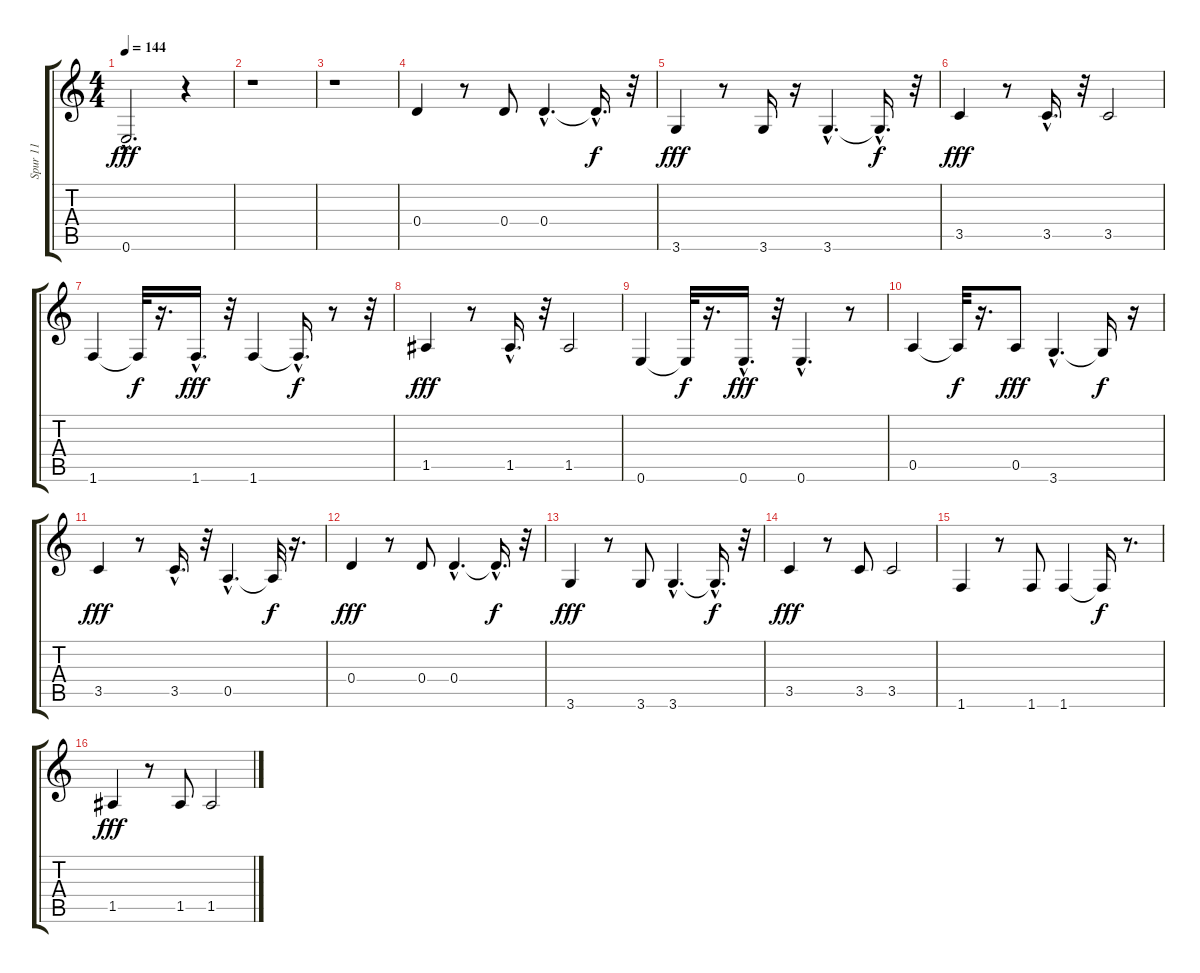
\track ("Spur 11" "Spur 11") {instrument electricbassfinger}
\staff {score tabs}
\tuning (E4 B3 G3 D3 A2 E2) {hide}
\ts (4 4)
\tempo 144
\clef g2
\ks c
0.6{hac}.2{d dy fff} r.4 |
r.1 |
r.1 |
0.4.4 r.8 0.4.8 0.4{hac}.4{d} 0.4{hac t}.16{d dy f} r.32 |
3.6.4{dy fff} r.8 3.6.16 r.16 3.6{hac}.4{d} 3.6{hac t}.16{d dy f} r.32 |
3.5.4{dy fff} r.8 3.5{hac}.16{d} r.32 3.5.2 |
1.6.4 1.6{t}.32{dy f} r.16{d} 1.6{hac}.16{d dy fff} r.32 1.6.4 1.6{hac t}.16{d dy f} r.8 r.32 |
1.5.4{dy fff} r.8 1.5{hac}.16{d} r.32 1.5.2 |
0.6.4 0.6{t}.32{dy f} r.16{d} 0.6{hac}.16{d dy fff} r.32 0.6{hac}.4{d} r.8 |
0.5.4 0.5{t}.32{dy f} r.16{d} 0.5.8{dy fff} 3.6{hac}.4{d} 3.6{t}.16{dy f} r.16 |
3.5.4{dy fff} r.8 3.5{hac}.16{d} r.32 0.5{hac}.4{d} 0.5{t}.32{dy f} r.16{d} |
0.4.4{dy fff} r.8 0.4.8 0.4{hac}.4{d} 0.4{hac t}.16{d dy f} r.32 |
3.6.4{dy fff} r.8 3.6.8 3.6{hac}.4{d} 3.6{hac t}.16{d dy f} r.32 |
3.5.4{dy fff} r.8 3.5.8 3.5.2 |
1.6.4 r.8 1.6.8 1.6.4 1.6{t}.16{dy f} r.8{d} |
1.5.4{dy fff} r.8 1.5.8 1.5.2
